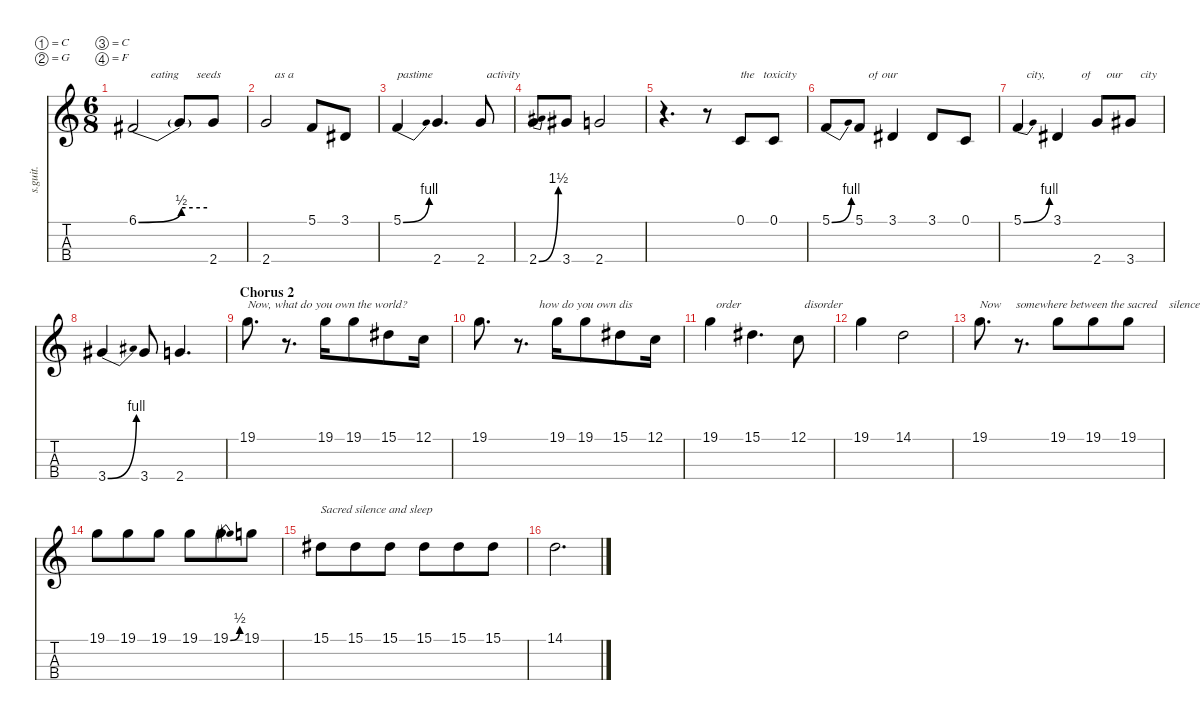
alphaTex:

\defaultSystemsLayout 4
\hideDynamics
\bracketExtendMode nobrackets
\track ("Serj Tankian - Vocals" "s.guit.") {instrument violin}
\staff {score tabs}
\tuning (C3 G4 C4 F3)
\displaytranspose 12
\ts (6 8)
\tempo (114 hide)
\clef g2
\ks c
6.1{be (bend 0 0 15 2) acc #}.2{txt "      eating      seeds                  as a " lyrics (0 "") lyrics (1 "") lyrics (2 "") lyrics (3 "") lyrics (4 "") dy f} 6.1{be (hold 0 2 60 2) t}.8{lyrics (0 "") lyrics (1 "") lyrics (2 "") lyrics (3 "") lyrics (4 "")} 2.4.8{lyrics (0 "") lyrics (1 "") lyrics (2 "") lyrics (3 "") lyrics (4 "")} |
2.4.2{lyrics (0 "") lyrics (1 "") lyrics (2 "") lyrics (3 "") lyrics (4 "")} 5.1.8{lyrics (0 "") lyrics (1 "") lyrics (2 "") lyrics (3 "") lyrics (4 "")} 3.1{acc #}.8{lyrics (0 "") lyrics (1 "") lyrics (2 "") lyrics (3 "") lyrics (4 "")} |
5.1{be (bend 0 0 15 4)}.4{txt "pastime                  activity " lyrics (0 "") lyrics (1 "") lyrics (2 "") lyrics (3 "") lyrics (4 "")} 2.4.4{d lyrics (0 "") lyrics (1 "") lyrics (2 "") lyrics (3 "") lyrics (4 "")} 2.4.8{lyrics (0 "") lyrics (1 "") lyrics (2 "") lyrics (3 "") lyrics (4 "")} |
2.4{be (bend 0 0 15 6)}.8{lyrics (0 "") lyrics (1 "") lyrics (2 "") lyrics (3 "") lyrics (4 "")} 3.4{acc #}.8{lyrics (0 "") lyrics (1 "") lyrics (2 "") lyrics (3 "") lyrics (4 "")} 2.4.2{lyrics (0 "") lyrics (1 "") lyrics (2 "") lyrics (3 "") lyrics (4 "")} |
r.4{d} r.8 0.1.8{txt "the   toxicity                        of our " lyrics (0 "") lyrics (1 "") lyrics (2 "") lyrics (3 "") lyrics (4 "")} 0.1.8{lyrics (0 "") lyrics (1 "") lyrics (2 "") lyrics (3 "") lyrics (4 "")} |
5.1{be (bend 0 0 15 4)}.8{lyrics (0 "") lyrics (1 "") lyrics (2 "") lyrics (3 "") lyrics (4 "")} 5.1.8{lyrics (0 "") lyrics (1 "") lyrics (2 "") lyrics (3 "") lyrics (4 "")} 3.1{acc #}.4{lyrics (0 "") lyrics (1 "") lyrics (2 "") lyrics (3 "") lyrics (4 "")} 3.1{acc #}.8{lyrics (0 "") lyrics (1 "") lyrics (2 "") lyrics (3 "") lyrics (4 "")} 0.1.8{lyrics (0 "") lyrics (1 "") lyrics (2 "") lyrics (3 "") lyrics (4 "")} |
5.1{be (bend 0 0 15 4)}.4{txt "   city,            of     our      city " lyrics (0 "") lyrics (1 "") lyrics (2 "") lyrics (3 "") lyrics (4 "")} 3.1{acc #}.4{lyrics (0 "") lyrics (1 "") lyrics (2 "") lyrics (3 "") lyrics (4 "")} 2.4.8{lyrics (0 "") lyrics (1 "") lyrics (2 "") lyrics (3 "") lyrics (4 "")} 3.4{acc #}.8{lyrics (0 "") lyrics (1 "") lyrics (2 "") lyrics (3 "") lyrics (4 "") dy ff} |
3.4{be (bend 0 0 15 4) acc #}.4{lyrics (0 "") lyrics (1 "") lyrics (2 "") lyrics (3 "") lyrics (4 "")} 3.4{acc #}.8{lyrics (0 "") lyrics (1 "") lyrics (2 "") lyrics (3 "") lyrics (4 "") dy fff} 2.4.4{d lyrics (0 "") lyrics (1 "") lyrics (2 "") lyrics (3 "") lyrics (4 "")} |
\section ("" "Chorus 2")
\tempo (120 hide)
19.1.8{d txt "Now, what do you own the world? " lyrics (0 "") lyrics (1 "") lyrics (2 "") lyrics (3 "") lyrics (4 "") dy f} r.8{d} 19.1.16{lyrics (0 "") lyrics (1 "") lyrics (2 "") lyrics (3 "") lyrics (4 "")} 19.1.8{lyrics (0 "") lyrics (1 "") lyrics (2 "") lyrics (3 "") lyrics (4 "")} 15.1{acc #}.8{lyrics (0 "") lyrics (1 "") lyrics (2 "") lyrics (3 "") lyrics (4 "")} 12.1.16{lyrics (0 "") lyrics (1 "") lyrics (2 "") lyrics (3 "") lyrics (4 "")} |
19.1.8{d lyrics (0 "") lyrics (1 "") lyrics (2 "") lyrics (3 "") lyrics (4 "")} r.8{d txt "       how do you own dis"} 19.1.16{lyrics (0 "") lyrics (1 "") lyrics (2 "") lyrics (3 "") lyrics (4 "")} 19.1.8{lyrics (0 "") lyrics (1 "") lyrics (2 "") lyrics (3 "") lyrics (4 "")} 15.1{acc #}.8{lyrics (0 "") lyrics (1 "") lyrics (2 "") lyrics (3 "") lyrics (4 "")} 12.1.16{lyrics (0 "") lyrics (1 "") lyrics (2 "") lyrics (3 "") lyrics (4 "")} |
19.1.4{txt "  order" lyrics (0 "") lyrics (1 "") lyrics (2 "") lyrics (3 "") lyrics (4 "")} 15.1{acc #}.4{d lyrics (0 "") lyrics (1 "") lyrics (2 "") lyrics (3 "") lyrics (4 "")} 12.1.8{txt "  disorder" lyrics (0 "") lyrics (1 "") lyrics (2 "") lyrics (3 "") lyrics (4 "")} |
19.1.4{lyrics (0 "") lyrics (1 "") lyrics (2 "") lyrics (3 "") lyrics (4 "")} 14.1.2{lyrics (0 "") lyrics (1 "") lyrics (2 "") lyrics (3 "") lyrics (4 "")} |
19.1.8{d txt "Now     somewhere between the sacred    silence " lyrics (0 "") lyrics (1 "") lyrics (2 "") lyrics (3 "") lyrics (4 "")} r.8{d} 19.1.8{lyrics (0 "") lyrics (1 "") lyrics (2 "") lyrics (3 "") lyrics (4 "")} 19.1.8{lyrics (0 "") lyrics (1 "") lyrics (2 "") lyrics (3 "") lyrics (4 "")} 19.1.8{lyrics (0 "") lyrics (1 "") lyrics (2 "") lyrics (3 "") lyrics (4 "")} |
19.1.8{lyrics (0 "") lyrics (1 "") lyrics (2 "") lyrics (3 "") lyrics (4 "")} 19.1.8{lyrics (0 "") lyrics (1 "") lyrics (2 "") lyrics (3 "") lyrics (4 "")} 19.1.8{lyrics (0 "") lyrics (1 "") lyrics (2 "") lyrics (3 "") lyrics (4 "")} 19.1.8{lyrics (0 "") lyrics (1 "") lyrics (2 "") lyrics (3 "") lyrics (4 "")} 19.1{be (bend 0 0 15 2)}.8{lyrics (0 "") lyrics (1 "") lyrics (2 "") lyrics (3 "") lyrics (4 "")} 19.1.8{lyrics (0 "") lyrics (1 "") lyrics (2 "") lyrics (3 "") lyrics (4 "")} |
15.1{acc #}.8{txt "Sacred silence and sleep " lyrics (0 "") lyrics (1 "") lyrics (2 "") lyrics (3 "") lyrics (4 "")} 15.1{acc #}.8{lyrics (0 "") lyrics (1 "") lyrics (2 "") lyrics (3 "") lyrics (4 "")} 15.1{acc #}.8{lyrics (0 "") lyrics (1 "") lyrics (2 "") lyrics (3 "") lyrics (4 "")} 15.1{acc #}.8{lyrics (0 "") lyrics (1 "") lyrics (2 "") lyrics (3 "") lyrics (4 "")} 15.1{acc #}.8{lyrics (0 "") lyrics (1 "") lyrics (2 "") lyrics (3 "") lyrics (4 "")} 15.1{acc #}.8{lyrics (0 "") lyrics (1 "") lyrics (2 "") lyrics (3 "") lyrics (4 "")} |
14.1.2{d lyrics (0 "") lyrics (1 "") lyrics (2 "") lyrics (3 "") lyrics (4 "")}
